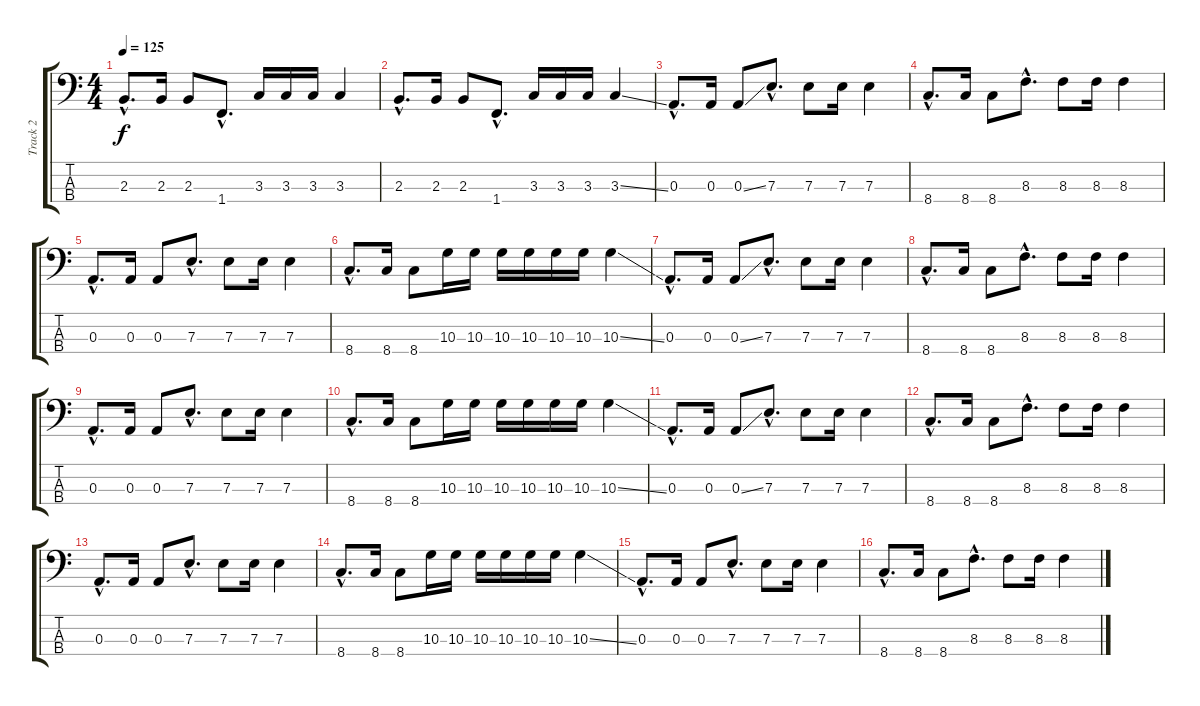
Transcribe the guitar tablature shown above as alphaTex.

\track ("Track 2" "Track 2") {instrument electricbassfinger}
\staff {score tabs}
\tuning (G2 D2 A1 E1) {hide}
\ts (4 4)
\tempo 125
\clef f4
\ks c
2.3{hac}.8{d dy f} 2.3.16 2.3.8 1.4{hac}.8{d} 3.3.16 3.3.16 3.3.16 3.3.4 |
2.3{hac}.8{d} 2.3.16 2.3.8 1.4{hac}.8{d} 3.3.16 3.3.16 3.3.16 3.3{ss}.4 |
0.3{hac}.8{d} 0.3.16 0.3{ss}.8 7.3{hac}.8{d} 7.3.8 7.3.16 7.3.4 |
8.4{hac}.8{d} 8.4.16 8.4.8 8.3{hac}.8{d} 8.3.8 8.3.16 8.3.4 |
0.3{hac}.8{d} 0.3.16 0.3.8 7.3{hac}.8{d} 7.3.8 7.3.16 7.3.4 |
8.4{hac}.8{d} 8.4.16 8.4.8 10.3.16 10.3.16 10.3.16 10.3.16 10.3.16 10.3.16 10.3{ss}.4 |
0.3{hac}.8{d} 0.3.16 0.3{ss}.8 7.3{hac}.8{d} 7.3.8 7.3.16 7.3.4 |
8.4{hac}.8{d} 8.4.16 8.4.8 8.3{hac}.8{d} 8.3.8 8.3.16 8.3.4 |
0.3{hac}.8{d} 0.3.16 0.3.8 7.3{hac}.8{d} 7.3.8 7.3.16 7.3.4 |
8.4{hac}.8{d} 8.4.16 8.4.8 10.3.16 10.3.16 10.3.16 10.3.16 10.3.16 10.3.16 10.3{ss}.4 |
0.3{hac}.8{d} 0.3.16 0.3{ss}.8 7.3{hac}.8{d} 7.3.8 7.3.16 7.3.4 |
8.4{hac}.8{d} 8.4.16 8.4.8 8.3{hac}.8{d} 8.3.8 8.3.16 8.3.4 |
0.3{hac}.8{d} 0.3.16 0.3.8 7.3{hac}.8{d} 7.3.8 7.3.16 7.3.4 |
8.4{hac}.8{d} 8.4.16 8.4.8 10.3.16 10.3.16 10.3.16 10.3.16 10.3.16 10.3.16 10.3{ss}.4 |
0.3{hac}.8{d} 0.3.16 0.3.8 7.3{hac}.8{d} 7.3.8 7.3.16 7.3.4 |
8.4{hac}.8{d} 8.4.16 8.4.8 8.3{hac}.8{d} 8.3.8 8.3.16 8.3.4
